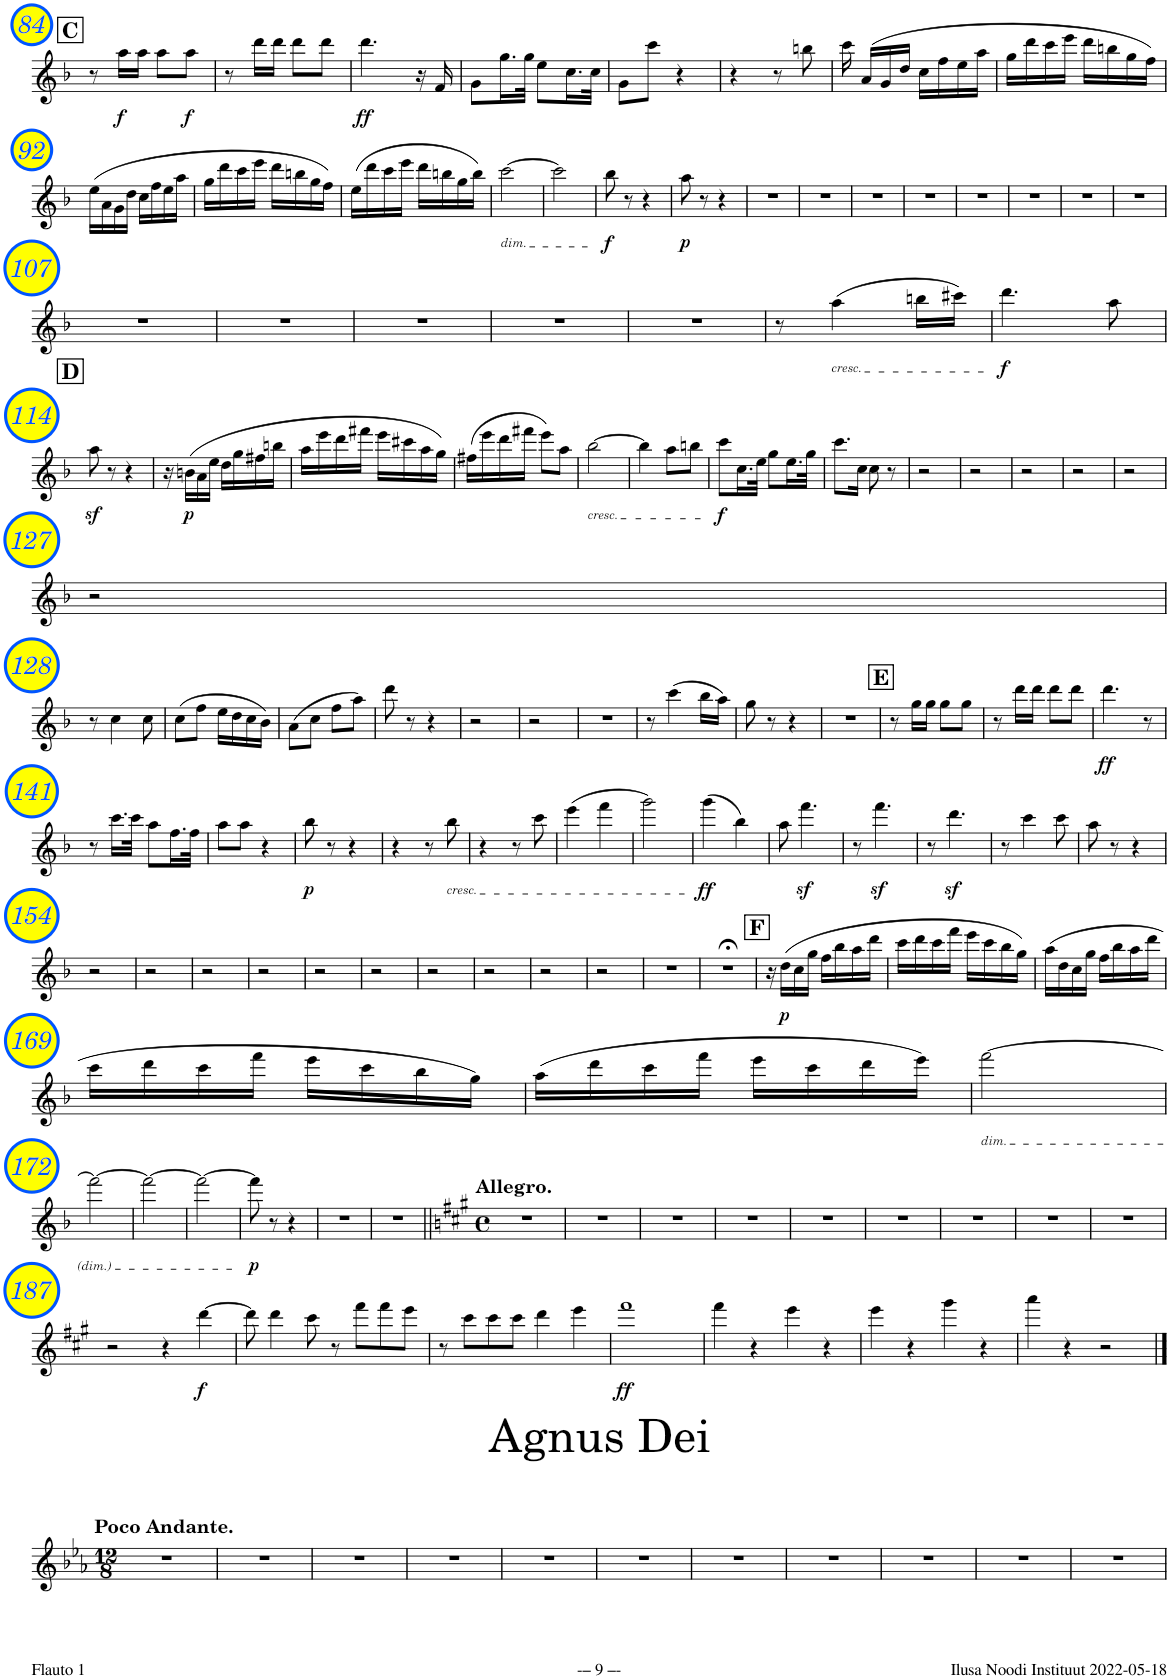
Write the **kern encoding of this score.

**kern	**dynam
*part1	*part1
*staff1	*staff1
*I"Flute	*
*I'Fl	*
!!LO:PB:g=z
*clefG2	*
*k[b-]	*
*M2/4	*
!!LO:REH:place=s1:a:B:cj:fs=14:t=C
=84	=84
8r	.
!	!LO:DY:b
16aa\LL	f
16aa\JJ	.
8aa\L	.
!	!LO:DY:b
8aa\J	f
=85	=85
8r	.
16ddd\LL	.
16ddd\JJ	.
8ddd\L	.
8ddd\J	.
=86	=86
!	!LO:DY:b
4.ddd\	ff
16r	.
16f/	.
=87	=87
8g\L	.
16.gg\L	.
32gg\JJk	.
8ee\L	.
16.cc\L	.
32cc\JJk	.
=88	=88
8g\L	.
8ccc\J	.
4r	.
=89	=89
4r	.
8r	.
8bbn\	.
=90	=90
16ccc\	.
(16a/LL	.
16g/	.
16dd/JJ	.
16cc\LL	.
16ff\	.
16ee\	.
16aa\JJ	.
=91	=91
16gg\LL	.
16ddd\	.
16ccc\	.
16eee\JJ	.
16ddd\LL	.
16bbn\	.
16gg\	.
16ff\JJ)	.
!!LO:LB:g=z
=92	=92
(16ee\LL	.
16a\	.
16g\	.
16dd\JJ	.
16cc\LL	.
16ff\	.
16ee\	.
16aa\JJ	.
=93	=93
16gg\LL	.
16ddd\	.
16ccc\	.
16eee\JJ	.
16ddd\LL	.
16bbn\	.
16gg\	.
16ff\JJ)	.
=94	=94
(16ee\LL	.
16ddd\	.
16ccc\	.
16eee\JJ	.
16ddd\LL	.
16bbn\	.
16gg\	.
16bb\JJ)	.
=95	=95
!LO:TX:b:i:t=dim.	!
[2ccc\	.
=96	=96
2ccc\]	.
=97	=97
!	!LO:DY:b
8bb-\	f
8r	.
4r	.
=98	=98
!	!LO:DY:b
8aa\	p
8r	.
4r	.
=99	=99
2r	.
=100	=100
2r	.
=101	=101
2r	.
=102	=102
2r	.
=103	=103
2r	.
=104	=104
2r	.
=105	=105
2r	.
=106	=106
2r	.
!!LO:LB:g=z
=107	=107
2r	.
=108	=108
2r	.
=109	=109
2r	.
=110	=110
2r	.
=111	=111
2r	.
=112	=112
8r	.
!LO:TX:b:i:t=cresc.	!
(4aa\	.
16bbn\LL	.
16ccc#X\JJ)	.
=113	=113
!	!LO:DY:b
4.ddd\	f
8aa\	.
!!LO:LB:g=z
!!LO:REH:place=s1:a:B:cj:fs=14:t=D
=114	=114
8aaz<\	.
8r	.
4r	.
=115	=115
16r	.
!	!LO:DY:b
(16bn\LL	p
16a\	.
16ee\JJ	.
16dd\LL	.
16gg\	.
16ff#X\	.
16bbn\JJ	.
=116	=116
16aa\LL	.
16eee\	.
16ddd\	.
16fff#X\JJ	.
16eee\LL	.
16ccc#X\	.
16aa\	.
16gg\JJ)	.
=117	=117
(16ff#X\LL	.
16eee\	.
16ddd\	.
16fff#X\JJ	.
8eee\L)	.
8aa\J	.
=118	=118
!LO:TX:b:i:t=cresc.	!
[2bb-\	.
=119	=119
4bb-\]	.
8aa\L	.
8bbn\J	.
=120	=120
!	!LO:DY:b
8ccc\L	f
16.cc\L	.
32ee\JJk	.
8gg\L	.
16.ee\L	.
32gg\JJk	.
=121	=121
8.ccc\L	.
16cc\Jk	.
8cc\	.
8r	.
=122	=122
2r	.
=123	=123
2r	.
=124	=124
2r	.
=125	=125
2r	.
=126	=126
2r	.
!!LO:LB:g=z
=127	=127
2r	.
!!LO:LB:g=z
=128	=128
8r	.
4cc\	.
8cc\	.
=129	=129
(8cc\L	.
8ff\J	.
16ee\LL	.
16dd\	.
16cc\	.
16b-\JJ)	.
=130	=130
(8a\L	.
8cc\J	.
8ff\L	.
8aa\J)	.
=131	=131
8ddd\	.
8r	.
4r	.
=132	=132
2r	.
=133	=133
2r	.
=134	=134
2r	.
=135	=135
8r	.
(4ccc\	.
16bb-\LL	.
16aa\JJ)	.
=136	=136
8gg\	.
8r	.
4r	.
=137	=137
2r	.
!!LO:REH:place=s1:a:B:cj:fs=14:t=E
=138	=138
8r	.
16gg\LL	.
16gg\JJ	.
8gg\L	.
8gg\J	.
=139	=139
8r	.
16ddd\LL	.
16ddd\JJ	.
8ddd\L	.
8ddd\J	.
=140	=140
!	!LO:DY:b
4.ddd\	ff
8r	.
!!LO:LB:g=z
=141	=141
8r	.
16.ccc\LL	.
32ccc\JJk	.
8aa\L	.
16.ff\L	.
32ff\JJk	.
=142	=142
8aa\L	.
8aa\J	.
4r	.
=143	=143
!	!LO:DY:b
8bb-\	p
8r	.
4r	.
=144	=144
4r	.
8r	.
!LO:TX:b:i:t=cresc.	!
8bb-\	.
=145	=145
4r	.
8r	.
8ccc\	.
=146	=146
(4eee\	.
4fff\	.
=147	=147
2ggg\)	.
=148	=148
!	!LO:DY:b
(4ggg\	ff
4bb-\)	.
=149	=149
8aa\	.
4.fffz<\	.
=150	=150
8r	.
4.fffz<\	.
=151	=151
8r	.
4.dddz<\	.
=152	=152
8r	.
4ccc\	.
8ccc\	.
=153	=153
8aa\	.
8r	.
4r	.
!!LO:LB:g=z
=154	=154
2r	.
=155	=155
2r	.
=156	=156
2r	.
=157	=157
2r	.
=158	=158
2r	.
=159	=159
2r	.
=160	=160
2r	.
=161	=161
2r	.
=162	=162
2r	.
=163	=163
2r	.
=164	=164
2r	.
=165	=165
2r;<	.
!!LO:REH:place=s1:a:B:cj:fs=14:t=F
=166	=166
16r	.
!	!LO:DY:b
(16dd\LL	p
16cc\	.
16gg\JJ	.
16ff\LL	.
16bb-\	.
16aa\	.
16ddd\JJ	.
=167	=167
16ccc\LL	.
16ddd\	.
16ccc\	.
16fff\JJ	.
16eee\LL	.
16ccc\	.
16bb-\	.
16gg\JJ)	.
=168	=168
(16aa\LL	.
16dd\	.
16cc\	.
16gg\JJ	.
16ff\LL	.
16bb-\	.
16aa\	.
16ddd\JJ	.
!!LO:LB:g=z
=169	=169
16ccc\LL	.
16ddd\	.
16ccc\	.
16fff\JJ	.
16eee\LL	.
16ccc\	.
16bb-\	.
16gg\JJ)	.
=170	=170
(16aa\LL	.
16ddd\	.
16ccc\	.
16fff\JJ	.
16eee\LL	.
16ccc\	.
16ddd\	.
16eee\JJ)	.
=171	=171
!LO:TX:b:i:t=dim.	!
[2fff\	.
!!LO:LB:g=z
=172	=172
2fff\_	.
=173	=173
2fff\_	.
=174	=174
2fff\_	.
=175	=175
!	!LO:DY:b
8fff\]	p
8r	.
4r	.
=176	=176
2r	.
=177	=177
2r	.
=178||	=178||
*k[f#c#g#]	*
*M4/4	*
*met(c)	*
!LO:TX:a:B:t=Allegro.	!
1r	.
=179	=179
1r	.
=180	=180
1r	.
=181	=181
1r	.
=182	=182
1r	.
=183	=183
1r	.
=184	=184
1r	.
=185	=185
1r	.
=186	=186
1r	.
!!LO:LB:g=z
=187	=187
2r	.
4r	.
!	!LO:DY:b
[4ddd\	f
=188	=188
8ddd\]	.
4ddd\	.
8ccc#\	.
8r	.
8fff#\L	.
8fff#\	.
8eee\J	.
=189	=189
8r	.
8ccc#\L	.
8ccc#\	.
8ccc#\J	.
4ddd\	.
4eee\	.
=190	=190
!	!LO:DY:b
1fff#	ff
=191	=191
4fff#\	.
4r	.
4eee\	.
4r	.
=192	=192
4eee\	.
4r	.
4ggg#\	.
4r	.
=193	=193
4aaa\	.
4r	.
2r	.
!!LO:LB:g=z
==1	==1
*k[b-e-a-]	*
*M12/8	*
!LO:TX:a:B:t=Poco Andante.	!
1.r	.
=2	=2
1.r	.
=3	=3
1.r	.
=4	=4
1.r	.
=5	=5
1.r	.
=6	=6
1.r	.
=7	=7
1.r	.
=8	=8
1.r	.
=9	=9
1.r	.
=10	=10
1.r	.
=11	=11
1.r	.
=	=
*-	*-
